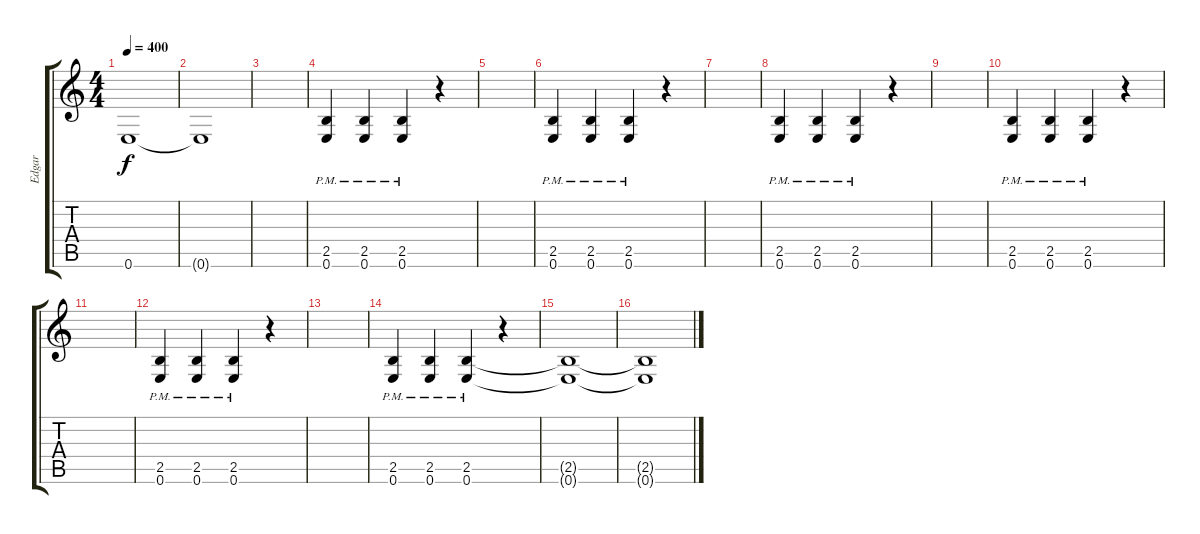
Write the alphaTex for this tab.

\track ("Edgar" "Edgar") {instrument distortionguitar}
\staff {score tabs}
\tuning (E4 B3 G3 D3 A2 E2) {hide}
\ts (4 4)
\tempo 400
\clef g2
\ks c
0.6{t}.1{dy f} |
0.6{t}.1 |
|
(2.5{pm} 0.6{pm}).4 (2.5{pm} 0.6{pm}).4 (2.5{pm} 0.6{pm}).4 r.4 |
|
(2.5{pm} 0.6{pm}).4 (2.5{pm} 0.6{pm}).4 (2.5{pm} 0.6{pm}).4 r.4 |
|
(2.5{pm} 0.6{pm}).4 (2.5{pm} 0.6{pm}).4 (2.5{pm} 0.6{pm}).4 r.4 |
|
(2.5{pm} 0.6{pm}).4 (2.5{pm} 0.6{pm}).4 (2.5{pm} 0.6{pm}).4 r.4 |
|
(2.5{pm} 0.6{pm}).4 (2.5{pm} 0.6{pm}).4 (2.5{pm} 0.6{pm}).4 r.4 |
|
(2.5{pm} 0.6{pm}).4 (2.5{pm} 0.6{pm}).4 (2.5{pm} 0.6{pm}).4 r.4 |
(2.5{t} 0.6{t}).1 |
(2.5{t} 0.6{t}).1
